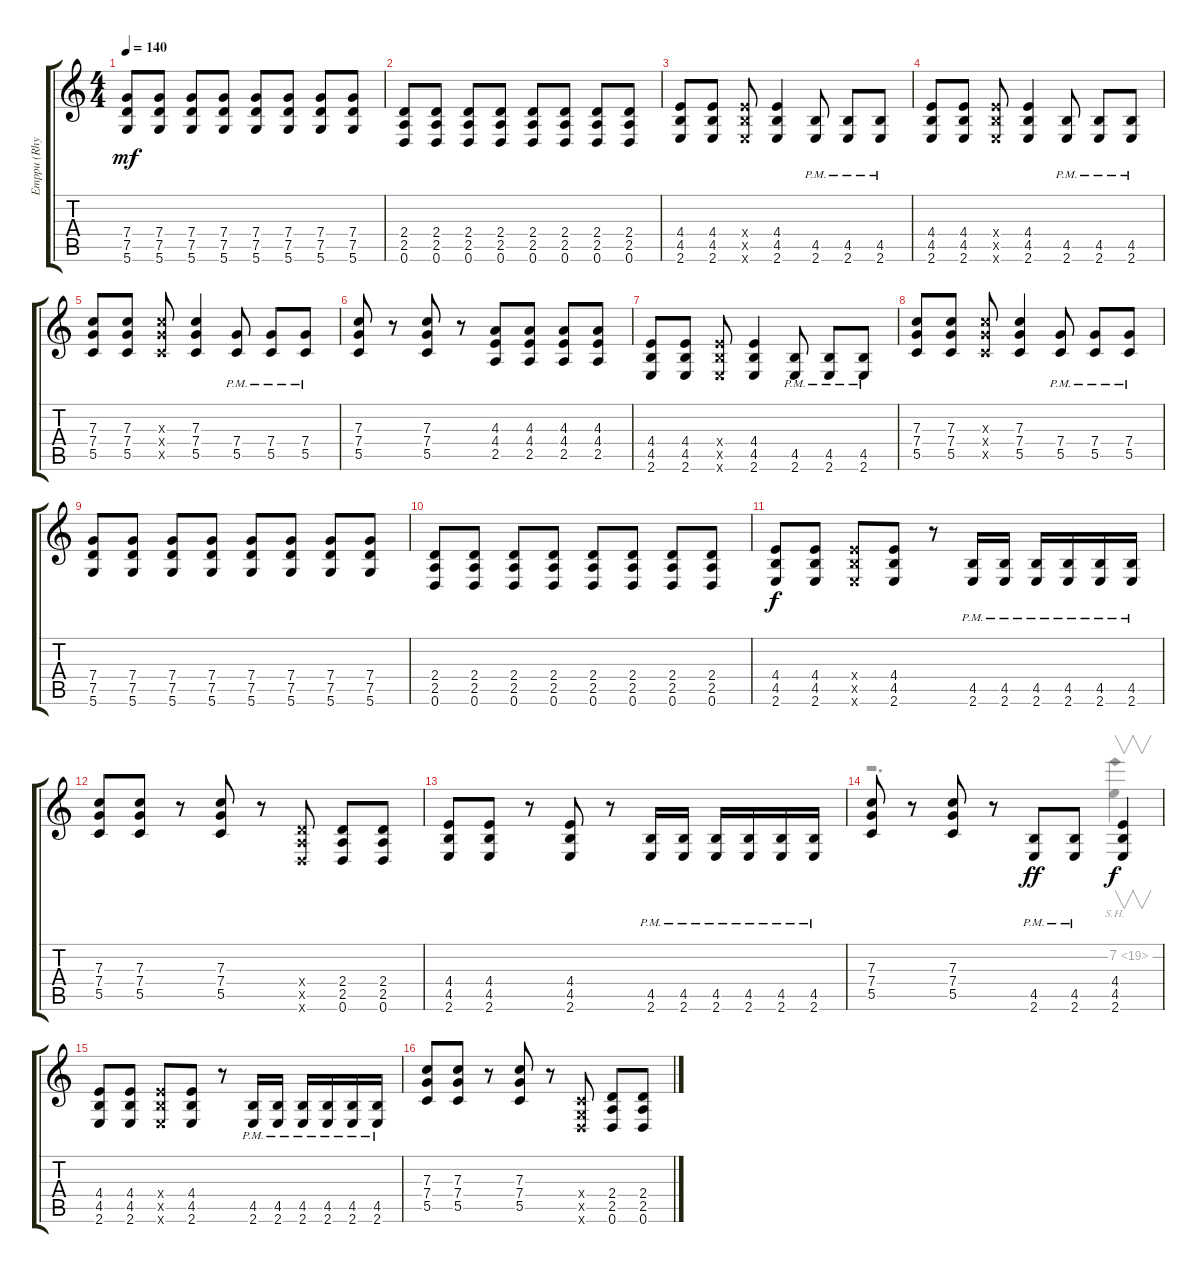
\track ("Emppu (Rhytm)" "Emppu (Rhy") {instrument overdrivenguitar}
\staff {score tabs}
\tuning (D4 A3 F3 C3 G2 D2) {hide}
\voice
\ts (4 4)
\tempo 140
\clef g2
\ks aminor
(7.4 7.5 5.6).8{dy mf} (7.4 7.5 5.6).8 (7.4 7.5 5.6).8 (7.4 7.5 5.6).8 (7.4 7.5 5.6).8 (7.4 7.5 5.6).8 (7.4 7.5 5.6).8 (7.4 7.5 5.6).8 |
(2.4 2.5 0.6).8 (2.4 2.5 0.6).8 (2.4 2.5 0.6).8 (2.4 2.5 0.6).8 (2.4 2.5 0.6).8 (2.4 2.5 0.6).8 (2.4 2.5 0.6).8 (2.4 2.5 0.6).8 |
(4.4 4.5 2.6).8 (4.4 4.5 2.6).8 (4.4{x} 4.5{x} 2.6{x}).8 (4.4 4.5 2.6).4 (4.5{pm} 2.6{pm}).8 (4.5{pm} 2.6{pm}).8 (4.5{pm} 2.6{pm}).8 |
(4.4 4.5 2.6).8 (4.4 4.5 2.6).8 (4.4{x} 4.5{x} 2.6{x}).8 (4.4 4.5 2.6).4 (4.5{pm} 2.6{pm}).8 (4.5{pm} 2.6{pm}).8 (4.5{pm} 2.6{pm}).8 |
(7.3 7.4 5.5).8 (7.3 7.4 5.5).8 (7.3{x} 7.4{x} 5.5{x}).8 (7.3 7.4 5.5).4 (7.4{pm} 5.5{pm}).8 (7.4{pm} 5.5{pm}).8 (7.4{pm} 5.5{pm}).8 |
(7.3 7.4 5.5).8 r.8 (7.3 7.4 5.5).8 r.8 (4.3 4.4 2.5).8 (4.3 4.4 2.5).8 (4.3 4.4 2.5).8 (4.3 4.4 2.5).8 |
(4.4 4.5 2.6).8 (4.4 4.5 2.6).8 (4.4{x} 4.5{x} 2.6{x}).8 (4.4 4.5 2.6).4 (4.5{pm} 2.6{pm}).8 (4.5{pm} 2.6{pm}).8 (4.5{pm} 2.6{pm}).8 |
(7.3 7.4 5.5).8 (7.3 7.4 5.5).8 (7.3{x} 7.4{x} 5.5{x}).8 (7.3 7.4 5.5).4 (7.4{pm} 5.5{pm}).8 (7.4{pm} 5.5{pm}).8 (7.4{pm} 5.5{pm}).8 |
(7.4 7.5 5.6).8 (7.4 7.5 5.6).8 (7.4 7.5 5.6).8 (7.4 7.5 5.6).8 (7.4 7.5 5.6).8 (7.4 7.5 5.6).8 (7.4 7.5 5.6).8 (7.4 7.5 5.6).8 |
(2.4 2.5 0.6).8 (2.4 2.5 0.6).8 (2.4 2.5 0.6).8 (2.4 2.5 0.6).8 (2.4 2.5 0.6).8 (2.4 2.5 0.6).8 (2.4 2.5 0.6).8 (2.4 2.5 0.6).8 |
\ks c
(4.4 4.5 2.6).8{dy f} (4.4 4.5 2.6).8 (4.4{x} 4.5{x} 2.6{x}).8 (4.4 4.5 2.6).8 r.8 (4.5{pm} 2.6{pm}).16 (4.5{pm} 2.6{pm}).16 (4.5{pm} 2.6{pm}).16 (4.5{pm} 2.6{pm}).16 (4.5{pm} 2.6{pm}).16 (4.5{pm} 2.6{pm}).16 |
(7.3 7.4 5.5).8 (7.3 7.4 5.5).8 r.8 (7.3 7.4 5.5).8 r.8 (2.4{x} 2.5{x} 0.6{x}).8 (2.4 2.5 0.6).8 (2.4 2.5 0.6).8 |
(4.4 4.5 2.6).8 (4.4 4.5 2.6).8 r.8 (4.4 4.5 2.6).8 r.8 (4.5{pm} 2.6{pm}).16 (4.5{pm} 2.6{pm}).16 (4.5{pm} 2.6{pm}).16 (4.5{pm} 2.6{pm}).16 (4.5{pm} 2.6{pm}).16 (4.5{pm} 2.6{pm}).16 |
(7.3 7.4 5.5).8 r.8 (7.3 7.4 5.5).8 r.8 (4.5{pm} 2.6{pm}).8{dy ff} (4.5{pm} 2.6{pm}).8 (4.4 4.5 2.6).4{dy f} |
(4.4 4.5 2.6).8 (4.4 4.5 2.6).8 (4.4{x} 4.5{x} 2.6{x}).8 (4.4 4.5 2.6).8 r.8 (4.5{pm} 2.6{pm}).16 (4.5{pm} 2.6{pm}).16 (4.5{pm} 2.6{pm}).16 (4.5{pm} 2.6{pm}).16 (4.5{pm} 2.6{pm}).16 (4.5{pm} 2.6{pm}).16 |
(7.3 7.4 5.5).8 (7.3 7.4 5.5).8 r.8 (7.3 7.4 5.5).8 r.8 (0.4{x} 0.5{x} 0.6{x}).8 (2.4 2.5 0.6).8 (2.4 2.5 0.6).8
\voice
\clef g2
\ottava regular
\simile none
\ks aminor
|
|
|
|
|
|
|
|
|
|
\ks c
|
|
|
r.2{d} 7.2{sh 12}.4{v} |
|
